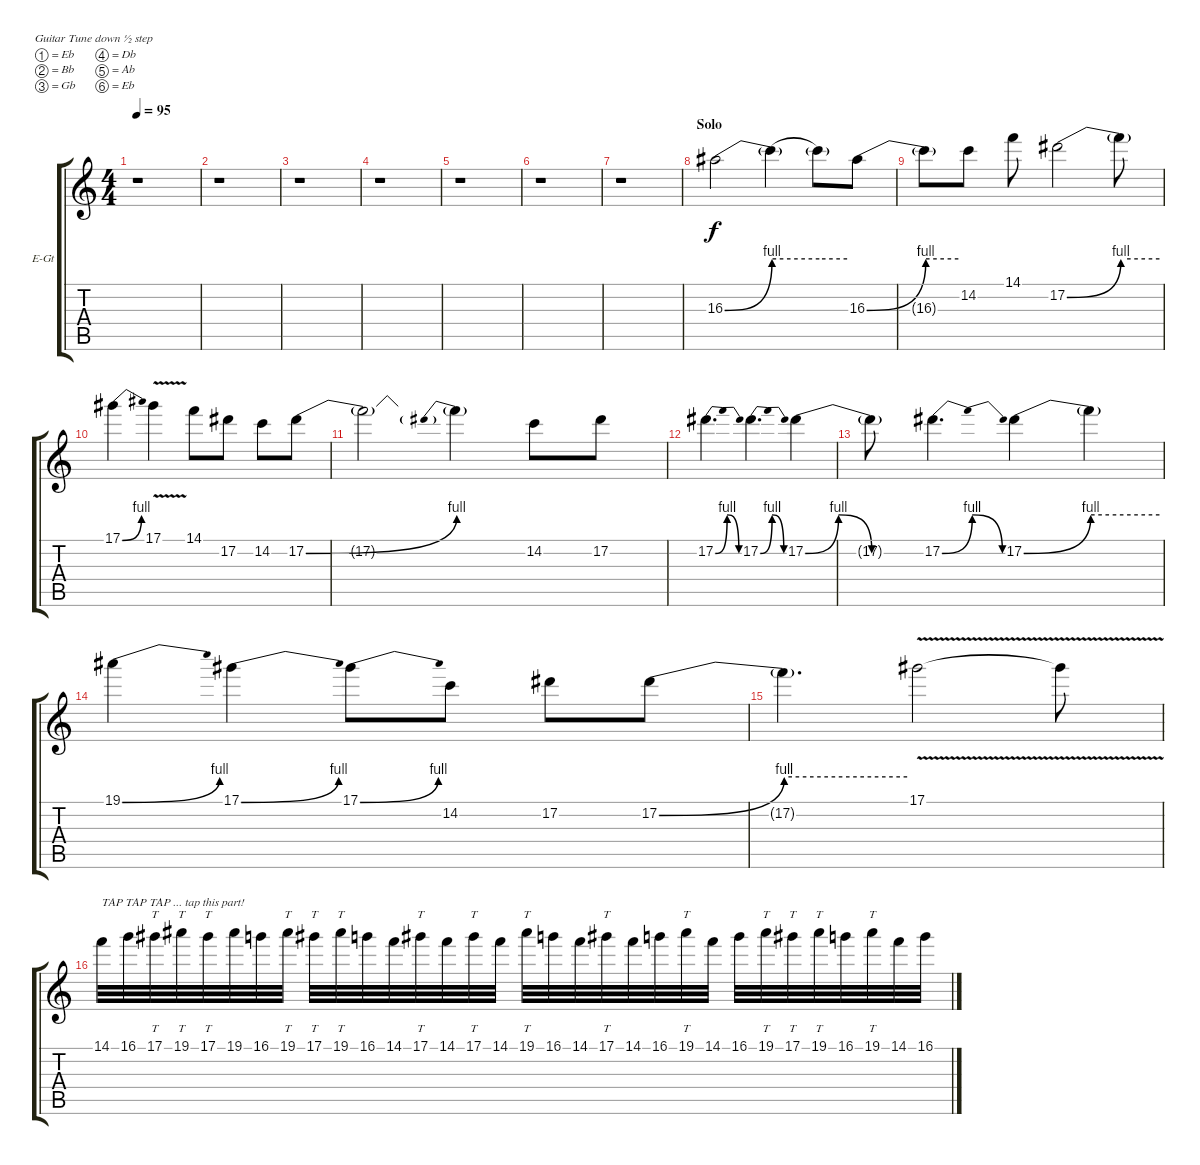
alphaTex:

\bracketExtendMode groupsimilarinstruments
\firstSystemTrackNameOrientation horizontal
\otherSystemsTrackNameOrientation horizontal
\track ("Lead + Talk Box" "E-Gt") {instrument distortionguitar}
\staff {score tabs}
\tuning (Eb4 Bb3 Gb3 Db3 Ab2 Eb2)
\ts (4 4)
\tempo 95
\clef g2
\ks c
r.1{dy f} |
r.1 |
r.1 |
r.1 |
r.1 |
r.1 |
r.1 |
\section ("" "Solo")
16.3{be (bend 0 0 60 4)}.2 16.3{be (hold 0 4 60 4) t}.4 16.3{be (hold 0 4 60 4) t}.8 16.3{be (bend 0 0 60 4)}.8 |
16.3{be (hold 0 4 60 4) t}.8 14.2.8 14.1.8 17.2{be (bend 0 0 60 4)}.2 17.2{be (hold 0 4 60 4) t}.8 |
17.1{be (bend 0 0 60 4)}.4 17.1{v}.4 14.1.8 17.2.8 14.2.8 17.2{be (bend 0 0 60 4)}.8 |
17.2{t}.2 17.2{be (prebend 0 4 60 4) t}.4 14.2.8 17.2.8 |
17.2{be (bendrelease 0 0 30 4 30 4 60 0)}.4{d} 17.2{be (bendrelease 0 0 30 4 30 4 60 0)}.4{d} 17.2{be (bendrelease 0 0 30 4 30 4 60 0)}.4 |
17.2{be (hold 0 0 60 0) t}.8 17.2{be (bendrelease 0 0 30 4 30 4 60 0)}.4{d} 17.2{be (bend 0 0 60 4)}.4 17.2{be (hold 0 4 60 4) t}.4 |
19.1{be (bend 0 0 60 4)}.4 17.1{be (bend 0 0 60 4)}.4 17.1{be (bend 0 0 60 4)}.8 14.2.8 17.2.8 17.2{be (bend 0 0 60 4)}.8 |
17.2{be (hold 0 4 60 4) t}.4{d} 17.1{v}.2 17.1{v t}.8 |
14.1.32{txt "TAP TAP TAP ... tap this part!"} 16.1.32 17.1.32{tt} 19.1.32{tt} 17.1.32{tt} 19.1.32 16.1.32 19.1.32{tt} 17.1.32{tt} 19.1.32{tt} 16.1.32 14.1.32 17.1.32{tt} 14.1.32 17.1.32{tt} 14.1.32 19.1.32{tt} 16.1.32 14.1.32 17.1.32{tt} 14.1.32 16.1.32 19.1.32{tt} 14.1.32 16.1.32 19.1.32{tt} 17.1.32{tt} 19.1.32{tt} 16.1.32 19.1.32{tt} 14.1.32 16.1.32
